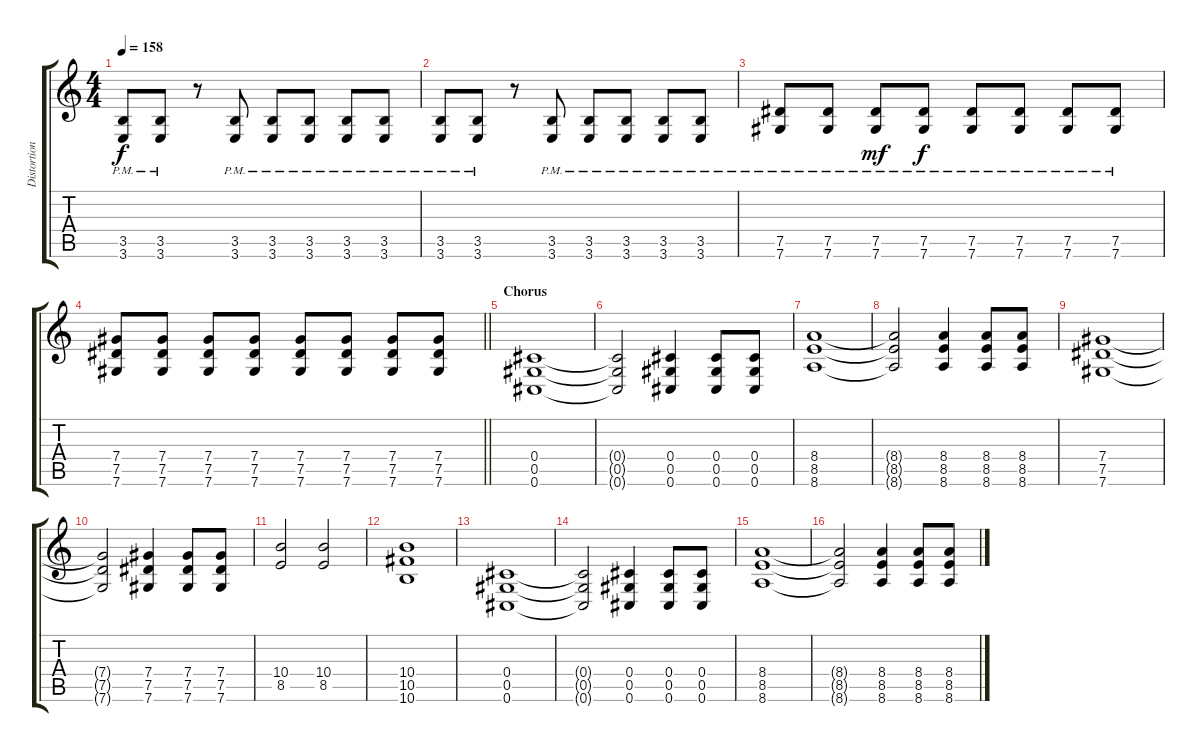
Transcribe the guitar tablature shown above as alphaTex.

\track ("Distortion Guitar" "Distortion") {instrument overdrivenguitar}
\staff {score tabs}
\tuning (Eb4 Bb3 Gb3 Db3 Ab2 Db2) {hide}
\ts (4 4)
\tempo 158
\clef g2
\ks c
(3.5{pm} 3.6{pm}).8{dy f} (3.5{pm} 3.6{pm}).8 r.8 (3.5{pm} 3.6{pm}).8 (3.5{pm} 3.6{pm}).8 (3.5{pm} 3.6{pm}).8 (3.5{pm} 3.6{pm}).8 (3.5{pm} 3.6{pm}).8 |
(3.5{pm} 3.6{pm}).8 (3.5{pm} 3.6{pm}).8 r.8 (3.5{pm} 3.6{pm}).8 (3.5{pm} 3.6{pm}).8 (3.5{pm} 3.6{pm}).8 (3.5{pm} 3.6{pm}).8 (3.5{pm} 3.6{pm}).8 |
(7.5{pm} 7.6{pm}).8 (7.5{pm} 7.6{pm}).8 (7.5{pm} 7.6{pm}).8{dy mf} (7.5{pm} 7.6{pm}).8{dy f} (7.5{pm} 7.6{pm}).8 (7.5{pm} 7.6{pm}).8 (7.5{pm} 7.6{pm}).8 (7.5{pm} 7.6{pm}).8 |
\barLineRight lightlight
(7.4 7.5 7.6).8 (7.4 7.5 7.6).8 (7.4 7.5 7.6).8 (7.4 7.5 7.6).8 (7.4 7.5 7.6).8 (7.4 7.5 7.6).8 (7.4 7.5 7.6).8 (7.4 7.5 7.6).8 |
\section ("" "Chorus")
(0.4 0.5 0.6).1 |
(0.4{t} 0.5{t} 0.6{t}).2 (0.4 0.5 0.6).4 (0.4 0.5 0.6).8 (0.4 0.5 0.6).8 |
(8.4 8.5 8.6).1 |
(8.4{t} 8.5{t} 8.6{t}).2 (8.4 8.5 8.6).4 (8.4 8.5 8.6).8 (8.4 8.5 8.6).8 |
(7.4 7.5 7.6).1 |
(7.4{t} 7.5{t} 7.6{t}).2 (7.4 7.5 7.6).4 (7.4 7.5 7.6).8 (7.4 7.5 7.6).8 |
(10.4 8.5).2 (10.4 8.5).2 |
(10.4 10.5 10.6).1 |
(0.4 0.5 0.6).1 |
(0.4{t} 0.5{t} 0.6{t}).2 (0.4 0.5 0.6).4 (0.4 0.5 0.6).8 (0.4 0.5 0.6).8 |
(8.4 8.5 8.6).1 |
(8.4{t} 8.5{t} 8.6{t}).2 (8.4 8.5 8.6).4 (8.4 8.5 8.6).8 (8.4 8.5 8.6).8
